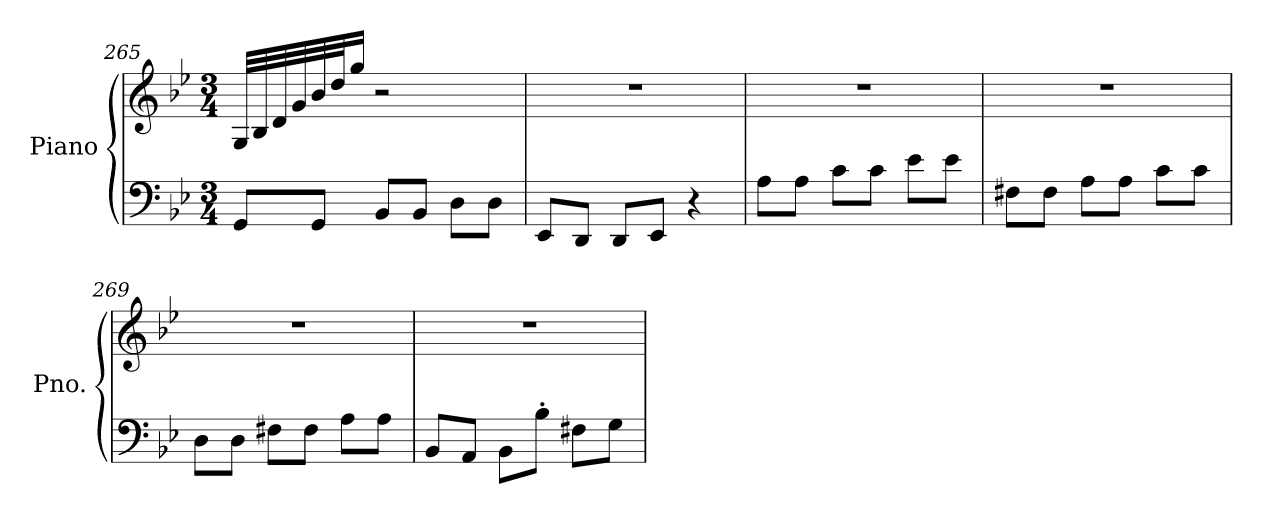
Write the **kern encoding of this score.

**kern	**kern
*part1	*part1
*staff2	*staff1
*I"Piano	*
*I'Pno.	*
*clefF4	*clefG2
*k[b-e-]	*k[b-e-]
*M3/4	*M3/4
=265	=265
8GG/L	32G/LLL
.	32B-/
.	32d/
.	32g/
8GG/J	32b-/
.	32dd/J
.	16gg/JJ
8BB-/L	2r
8BB-/J	.
8D\L	.
8D\J	.
=266	=266
8EE-/L	2.r
8DD/J	.
8DD/L	.
8EE-/J	.
4r	.
=267	=267
8A\L	2.r
8A\J	.
8c\L	.
8c\J	.
8e-\L	.
8e-\J	.
=268	=268
8F#X\L	2.r
8F#\J	.
8A\L	.
8A\J	.
8c\L	.
8c\J	.
=269	=269
8D\L	2.r
8D\J	.
8F#X\L	.
8F#\J	.
8A\L	.
8A\J	.
=270	=270
8BB-/L	2.r
8AA/J	.
8BB-\L	.
8B-'\J	.
8F#X\L	.
8G\J	.
=	=
*-	*-
